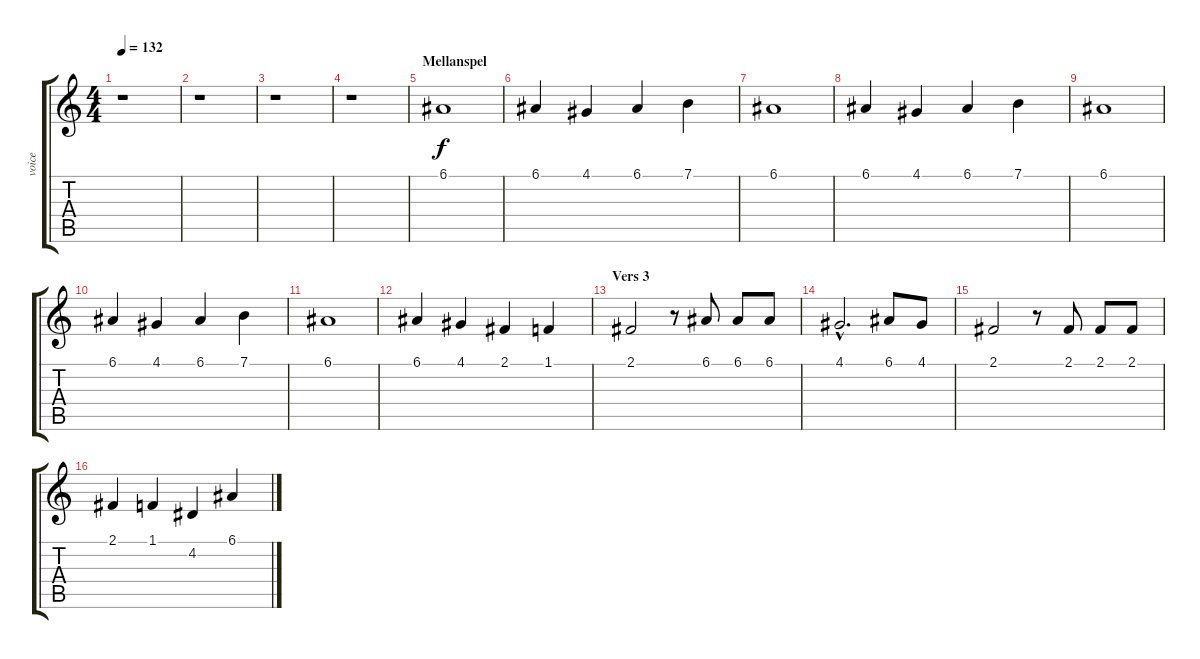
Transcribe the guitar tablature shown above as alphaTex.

\track ("voice" "voice") {instrument lead6voice}
\staff {score tabs}
\tuning (E4 B3 G3 D3 A2 E2) {hide}
\ts (4 4)
\tempo 132
\clef g2
\ks c
r.1{dy f} |
r.1 |
r.1 |
r.1 |
\section ("" "Mellanspel")
6.1.1 |
6.1.4 4.1.4 6.1.4 7.1.4 |
6.1.1 |
6.1.4 4.1.4 6.1.4 7.1.4 |
6.1.1 |
6.1.4 4.1.4 6.1.4 7.1.4 |
6.1.1 |
6.1.4 4.1.4 2.1.4 1.1.4 |
\section ("" "Vers 3")
2.1.2 r.8 6.1.8 6.1.8 6.1.8 |
4.1{hac}.2{d} 6.1.8 4.1.8 |
2.1.2 r.8 2.1.8 2.1.8 2.1.8 |
2.1.4 1.1.4 4.2.4 6.1.4
